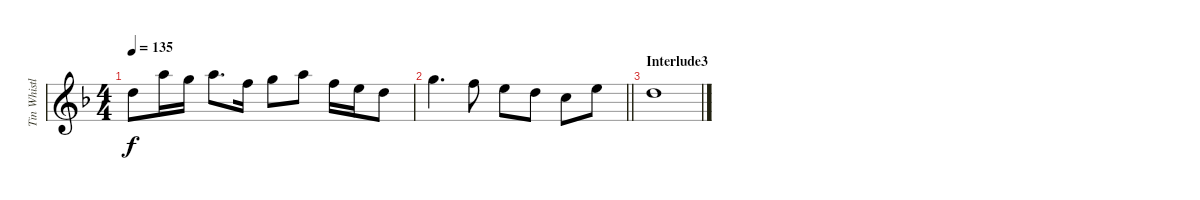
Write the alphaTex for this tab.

\track ("Tin Whistle" "Tin Whistl") {instrument piccolo}
\staff {score}
\tuning (E4 B3 G3 D3 A2 D2) {hide}
\ts (4 4)
\tempo 135
\clef g2
\ks dminor
15.2.8{dy f} 17.1.16 15.1.16 17.1.8{d} 18.2.16 15.1.8 17.1.8 18.2.16 17.2.16 15.2.8 |
\barLineRight lightlight
15.1.4{d} 13.1.8 12.1.8 10.1.8 8.1.8 12.1.8 |
\section ("" "Interlude3")
10.1.1
